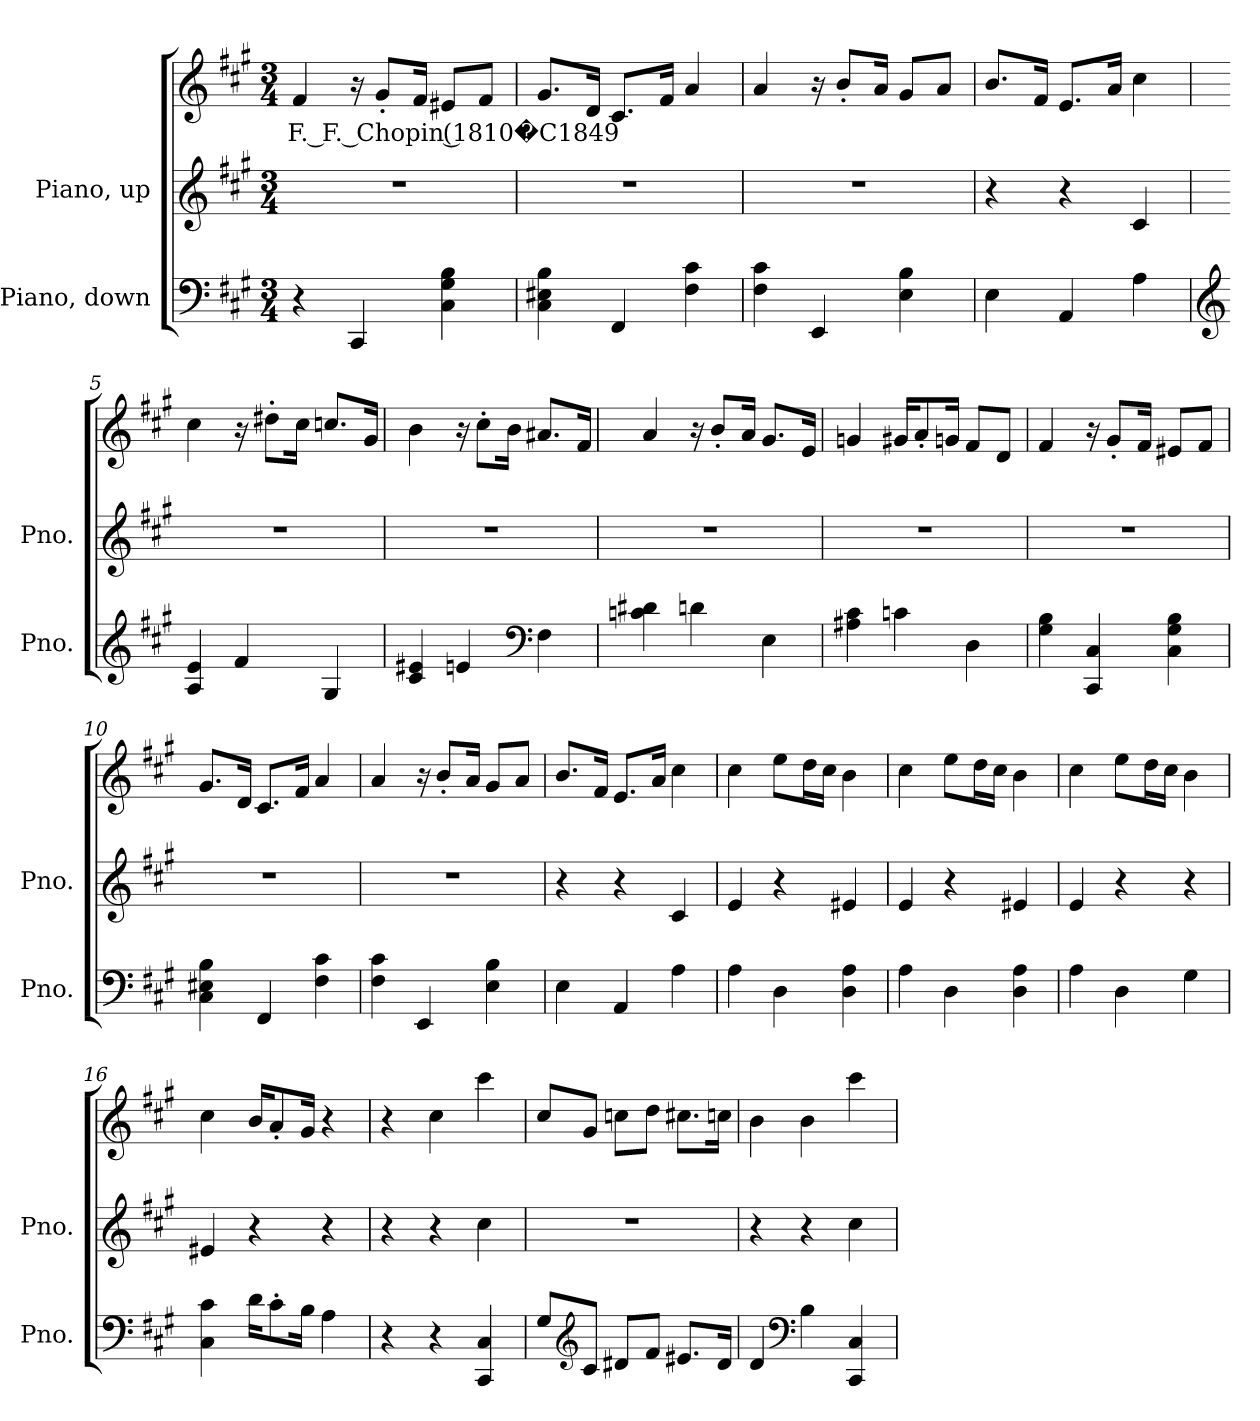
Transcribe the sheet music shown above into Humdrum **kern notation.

**kern	**kern	**kern	**text
*part2	*part1	*part1	*part1
*staff3	*staff2	*staff1	*staff1
*I"Piano, down	*I"Piano, up	*	*
*I'Pno.	*I'Pno.	*	*
*clefF4	*clefG2	*clefG2	*
*k[f#c#g#]	*k[f#c#g#]	*k[f#c#g#]	*
*M3/4	*M3/4	*M3/4	*
*MM60	*MM60	*MM60	*
=1	=1	=1	=1
!	!	!	!LO:LY:b
4r	2.r	4f#/	F. F. Chopin (1810�C1849
4CC#/	.	16r	.
.	.	8g#'/L	.
.	.	16f#/Jk	.
4C#\ 4G#\ 4B\	.	8e#X/L	.
.	.	8f#/J	.
=2	=2	=2	=2
4C#\ 4E#X\ 4B\	2.r	8.g#/L	.
.	.	16d/Jk	.
4FF#/	.	8.c#/L	.
.	.	16f#/Jk	.
4F#\ 4c#\	.	4a/	.
=3	=3	=3	=3
4F#\ 4c#\	2.r	4a/	.
4EE/	.	16r	.
.	.	8b'/L	.
.	.	16a/Jk	.
4E\ 4B\	.	8g#/L	.
.	.	8a/J	.
!!LO:LB:g=z
=4	=4	=4	=4
4E\	4r	8.b/L	.
.	.	16f#/Jk	.
4AA/	4r	8.e/L	.
.	.	16a/Jk	.
4A\	4c#/	4cc#\	.
=5	=5	=5	=5
*clefG2	*	*	*
4A/ 4e/	2.r	4cc#\	.
4f#/	.	16r	.
.	.	8dd#X'\L	.
.	.	16cc#\Jk	.
4G#/	.	8.ccn/L	.
.	.	16g#/Jk	.
=6	=6	=6	=6
4c#/ 4e#X/	2.r	4b\	.
4en/	.	16r	.
.	.	8cc#'\L	.
.	.	16b\Jk	.
*clefF4	*	*	*
4F#\	.	8.a#X/L	.
.	.	16f#/Jk	.
=7	=7	=7	=7
4cn\ 4d#X\	2.r	4a/	.
4dn\	.	16r	.
.	.	8b'/L	.
.	.	16a/Jk	.
4E\	.	8.g#/L	.
.	.	16e/Jk	.
!!LO:LB:g=z
=8	=8	=8	=8
4A#X\ 4c#\	2.r	4gn/	.
4cn\	.	16g#X/KL	.
.	.	8a'/	.
.	.	16gn/Jk	.
4D\	.	8f#/L	.
.	.	8d/J	.
=9	=9	=9	=9
4G#\ 4B\	2.r	4f#/	.
4CC#/ 4C#/	.	16r	.
.	.	8g#'/L	.
.	.	16f#/Jk	.
4C#\ 4G#\ 4B\	.	8e#X/L	.
.	.	8f#/J	.
=10	=10	=10	=10
4C#\ 4E#X\ 4B\	2.r	8.g#/L	.
.	.	16d/Jk	.
4FF#/	.	8.c#/L	.
.	.	16f#/Jk	.
4F#\ 4c#\	.	4a/	.
=11	=11	=11	=11
4F#\ 4c#\	2.r	4a/	.
4EE/	.	16r	.
.	.	8b'/L	.
.	.	16a/Jk	.
4E\ 4B\	.	8g#/L	.
.	.	8a/J	.
=12	=12	=12	=12
4E\	4r	8.b/L	.
.	.	16f#/Jk	.
4AA/	4r	8.e/L	.
.	.	16a/Jk	.
4A\	4c#/	4cc#\	.
!!LO:LB:g=z
=13	=13	=13	=13
4A\	4e/	4cc#\	.
4D\	4r	8ee\L	.
.	.	16dd\L	.
.	.	16cc#\JJ	.
4D\ 4A\	4e#X/	4b\	.
=14	=14	=14	=14
4A\	4e/	4cc#\	.
4D\	4r	8ee\L	.
.	.	16dd\L	.
.	.	16cc#\JJ	.
4D\ 4A\	4e#X/	4b\	.
=15	=15	=15	=15
4A\	4e/	4cc#\	.
4D\	4r	8ee\L	.
.	.	16dd\L	.
.	.	16cc#\JJ	.
4G#\	4r	4b\	.
=16	=16	=16	=16
4C#\ 4c#\	4e#X/	4cc#\	.
16d\KL	4r	16b/KL	.
8c#'\	.	8a'/	.
16B\Jk	.	16g#/Jk	.
4A\	4r	4r	.
=17	=17	=17	=17
4r	4r	4r	.
4r	4r	4cc#\	.
4CC#/ 4C#/	4cc#\	4ccc#\	.
=18	=18	=18	=18
8G#/L	2.r	8cc#/L	.
*clefG2	*	*	*
8c#/J	.	8g#/J	.
8d#X/L	.	8ccn\L	.
8f#/J	.	8dd\J	.
8.e#X/L	.	8.cc#X\L	.
16d#/Jk	.	16ccn\Jk	.
!!LO:PB:g=z
=19	=19	=19	=19
4d/	4r	4b\	.
*clefF4	*	*	*
4B\	4r	4b\	.
4CC#/ 4C#/	4cc#\	4ccc#\	.
=	=	=	=
*-	*-	*-	*-
